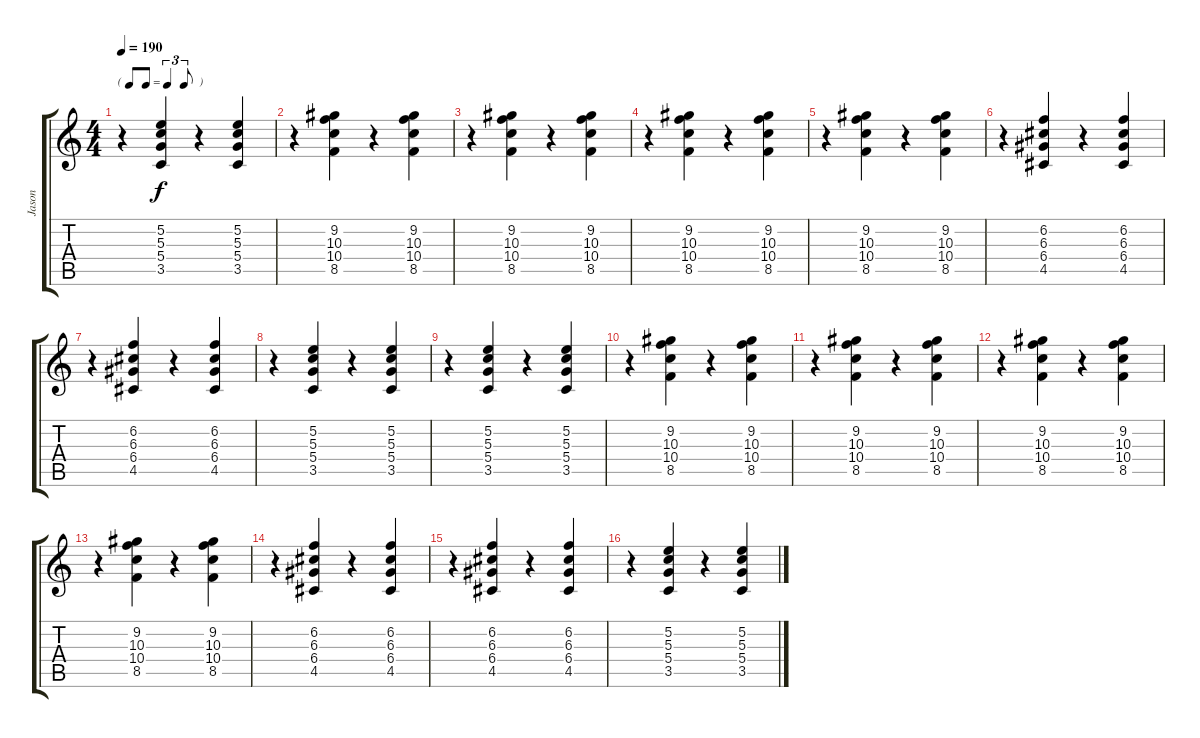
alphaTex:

\track ("Jason" "Jason") {instrument overdrivenguitar}
\staff {score tabs}
\tuning (E4 B3 G3 D3 A2 E2) {hide}
\ts (4 4)
\tf triplet8th
\tempo 190
\clef g2
\ks c
r.4{dy f} (5.2 5.3 5.4 3.5).4 r.4 (5.2 5.3 5.4 3.5).4 |
r.4 (9.2 10.3 10.4 8.5).4 r.4 (9.2 10.3 10.4 8.5).4 |
r.4 (9.2 10.3 10.4 8.5).4 r.4 (9.2 10.3 10.4 8.5).4 |
r.4 (9.2 10.3 10.4 8.5).4 r.4 (9.2 10.3 10.4 8.5).4 |
r.4 (9.2 10.3 10.4 8.5).4 r.4 (9.2 10.3 10.4 8.5).4 |
r.4 (6.2 6.3 6.4 4.5).4 r.4 (6.2 6.3 6.4 4.5).4 |
r.4 (6.2 6.3 6.4 4.5).4 r.4 (6.2 6.3 6.4 4.5).4 |
r.4 (5.2 5.3 5.4 3.5).4 r.4 (5.2 5.3 5.4 3.5).4 |
r.4 (5.2 5.3 5.4 3.5).4 r.4 (5.2 5.3 5.4 3.5).4 |
r.4 (9.2 10.3 10.4 8.5).4 r.4 (9.2 10.3 10.4 8.5).4 |
r.4 (9.2 10.3 10.4 8.5).4 r.4 (9.2 10.3 10.4 8.5).4 |
r.4 (9.2 10.3 10.4 8.5).4 r.4 (9.2 10.3 10.4 8.5).4 |
r.4 (9.2 10.3 10.4 8.5).4 r.4 (9.2 10.3 10.4 8.5).4 |
r.4 (6.2 6.3 6.4 4.5).4 r.4 (6.2 6.3 6.4 4.5).4 |
r.4 (6.2 6.3 6.4 4.5).4 r.4 (6.2 6.3 6.4 4.5).4 |
r.4 (5.2 5.3 5.4 3.5).4 r.4 (5.2 5.3 5.4 3.5).4
